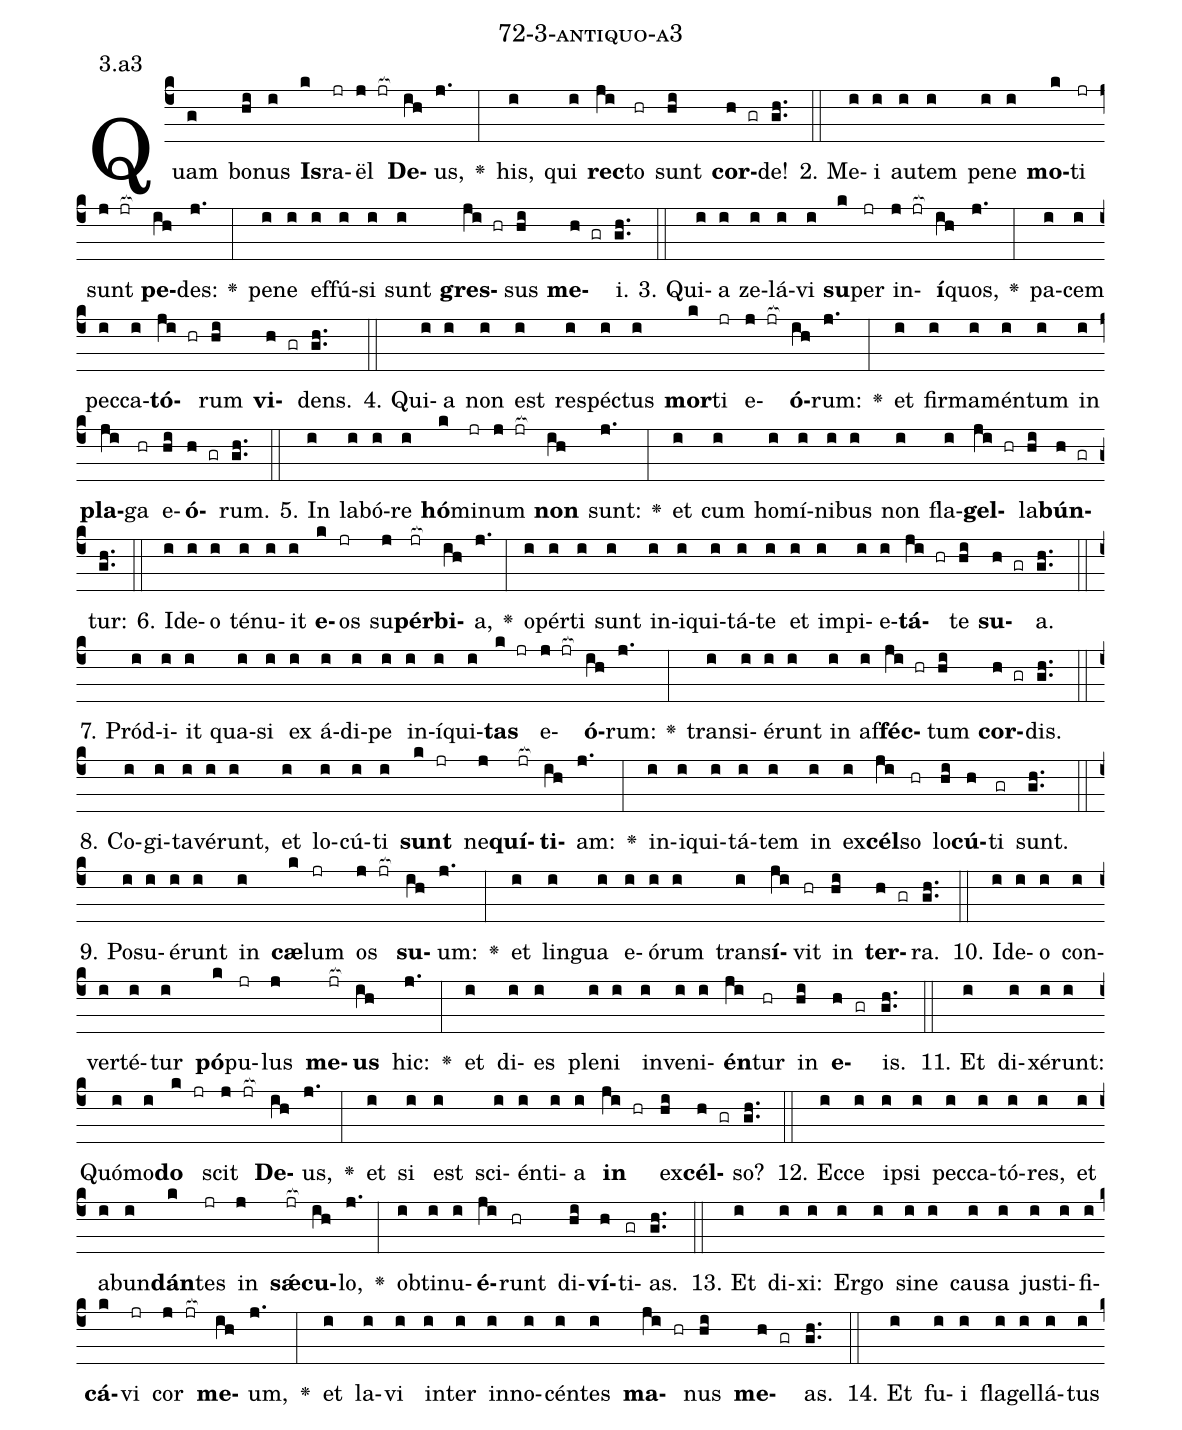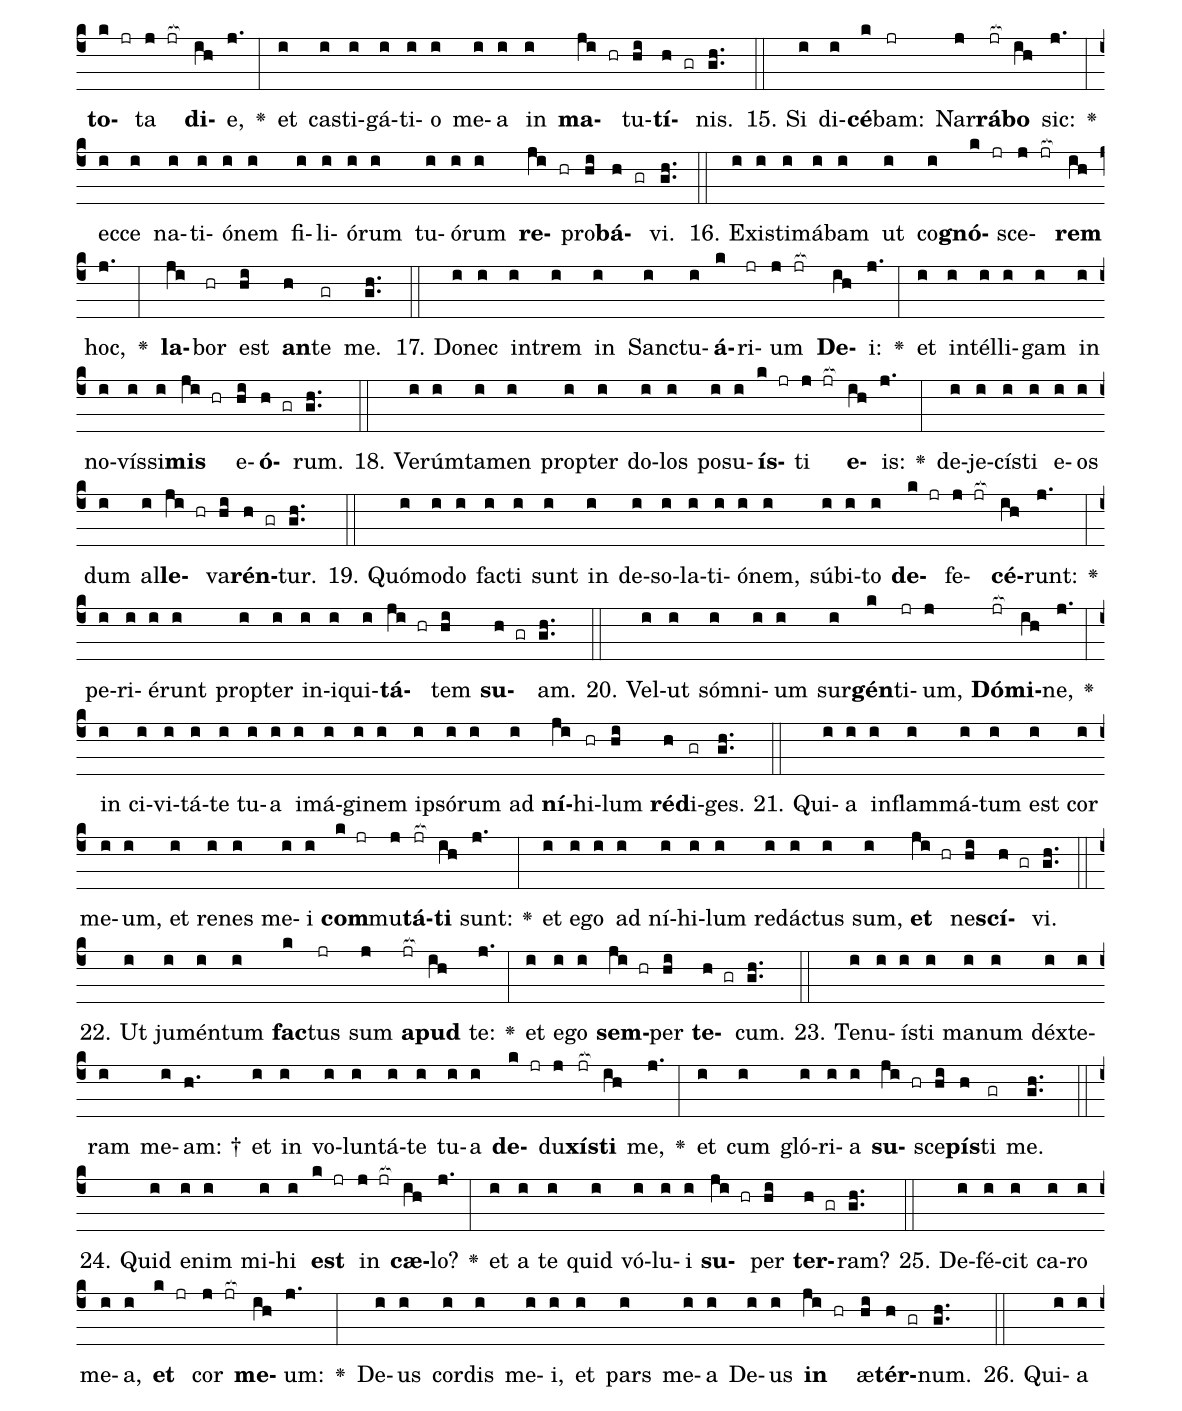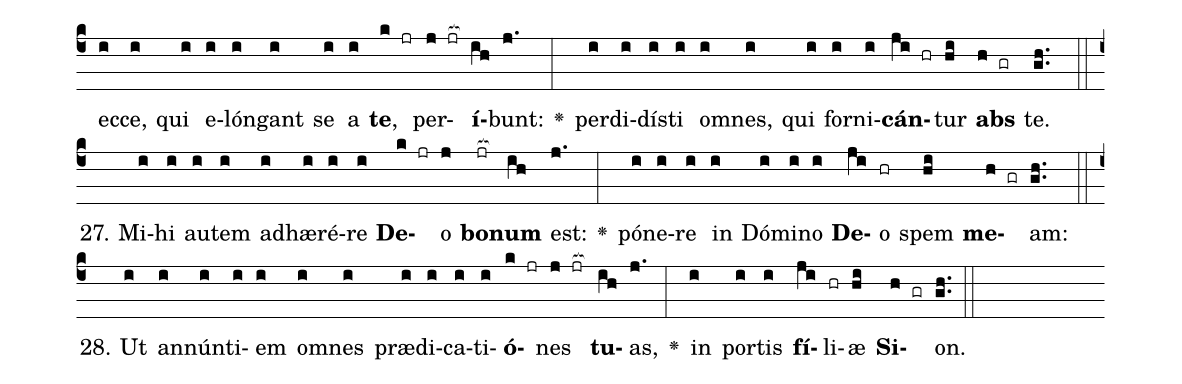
name: 72-3-antiquo-a3;
annotation: 3.a3;
%%
(c4)Quam(g) bo(hi)nus(i) <b>Is</b>(k)ra(jr)ël(j jr[ocb:1{]) <b>De</b>(ih[ocb:0}])us,(j.) <v>\greheightstar</v>(:) his,(i) qui(i) <b>rec</b>(ji)to(hr) sunt(hi) <b>cor</b>(h gr)de!(gh..) (::)
2. Me(i)i(i) au(i)tem(i) pe(i)ne(i) <b>mo</b>(k)ti(jr) sunt(j jr[ocb:1{]) <b>pe</b>(ih[ocb:0}])des:(j.) <v>\greheightstar</v>(:) pe(i)ne(i) ef(i)fú(i)si(i) sunt(i) <b>gres</b>(ji hr)sus(hi) <b>me</b>(h gr)i.(gh..) (::)
3. Qui(i)a(i) ze(i)lá(i)vi(i) <b>su</b>(k)per(jr) in(j jr[ocb:1{])<b>í</b>(ih[ocb:0}])quos,(j.) <v>\greheightstar</v>(:) pa(i)cem(i) pec(i)ca(i)<b>tó</b>(ji hr)rum(hi) <b>vi</b>(h gr)dens.(gh..) (::)
4. Qui(i)a(i) non(i) est(i) re(i)spéc(i)tus(i) <b>mor</b>(k)ti(jr) e(j jr[ocb:1{])<b>ó</b>(ih[ocb:0}])rum:(j.) <v>\greheightstar</v>(:) et(i) fir(i)ma(i)mén(i)tum(i) in(i) <b>pla</b>(ji)ga(hr) e(hi)<b>ó</b>(h gr)rum.(gh..) (::)
5. In(i) la(i)bó(i)re(i) <b>hó</b>(k)mi(jr)num(j jr[ocb:1{]) <b>non</b>(ih[ocb:0}]) sunt:(j.) <v>\greheightstar</v>(:) et(i) cum(i) ho(i)mí(i)ni(i)bus(i) non(i) fla(i)<b>gel</b>(ji hr)la(hi)<b>bún</b>(h gr)tur:(gh..) (::)
6. Id(i)e(i)o(i) té(i)nu(i)it(i) <b>e</b>(k)os(jr) su(j)<b>pér</b>(jr[ocb:1{])<b>bi</b>(ih[ocb:0}])a,(j.) <v>\greheightstar</v>(:) o(i)pér(i)ti(i) sunt(i) in(i)i(i)qui(i)tá(i)te(i) et(i) im(i)pi(i)e(i)<b>tá</b>(ji hr)te(hi) <b>su</b>(h gr)a.(gh..) (::)
7. Pród(i)i(i)it(i) qua(i)si(i) ex(i) á(i)di(i)pe(i) in(i)í(i)qui(i)<b>tas</b>(k jr) e(j jr[ocb:1{])<b>ó</b>(ih[ocb:0}])rum:(j.) <v>\greheightstar</v>(:) trans(i)i(i)é(i)runt(i) in(i) af(i)<b>féc</b>(ji hr)tum(hi) <b>cor</b>(h gr)dis.(gh..) (::)
8. Co(i)gi(i)ta(i)vé(i)runt,(i) et(i) lo(i)cú(i)ti(i) <b>sunt</b>(k jr) ne(j)<b>quí</b>(jr[ocb:1{])<b>ti</b>(ih[ocb:0}])am:(j.) <v>\greheightstar</v>(:) in(i)i(i)qui(i)tá(i)tem(i) in(i) ex(i)<b>cél</b>(ji)so(hr) lo(hi)<b>cú</b>(h)ti(gr) sunt.(gh..) (::)
9. Po(i)su(i)é(i)runt(i) in(i) <b>cæ</b>(k)lum(jr) os(j jr[ocb:1{]) <b>su</b>(ih[ocb:0}])um:(j.) <v>\greheightstar</v>(:) et(i) lin(i)gua(i) e(i)ó(i)rum(i) trans(i)<b>í</b>(ji)vit(hr) in(hi) <b>ter</b>(h gr)ra.(gh..) (::)
10. Id(i)e(i)o(i) con(i)ver(i)té(i)tur(i) <b>pó</b>(k)pu(jr)lus(j) <b>me</b>(jr[ocb:1{])<b>us</b>(ih[ocb:0}]) hic:(j.) <v>\greheightstar</v>(:) et(i) di(i)es(i) ple(i)ni(i) in(i)ve(i)ni(i)<b>én</b>(ji)tur(hr) in(hi) <b>e</b>(h gr)is.(gh..) (::)
11. Et(i) di(i)xé(i)runt:(i) Quó(i)mo(i)<b>do</b>(k jr) scit(j jr[ocb:1{]) <b>De</b>(ih[ocb:0}])us,(j.) <v>\greheightstar</v>(:) et(i) si(i) est(i) sci(i)én(i)ti(i)a(i) <b>in</b>(ji hr) ex(hi)<b>cél</b>(h gr)so?(gh..) (::)
12. Ec(i)ce(i) ip(i)si(i) pec(i)ca(i)tó(i)res,(i) et(i) ab(i)un(i)<b>dán</b>(k)tes(jr) in(j) <b>sǽ</b>(jr[ocb:1{])<b>cu</b>(ih[ocb:0}])lo,(j.) <v>\greheightstar</v>(:) ob(i)ti(i)nu(i)<b>é</b>(ji)runt(hr) di(hi)<b>ví</b>(h)ti(gr)as.(gh..) (::)
13. Et(i) di(i)xi:(i) Er(i)go(i) si(i)ne(i) cau(i)sa(i) jus(i)ti(i)fi(i)<b>cá</b>(k)vi(jr) cor(j jr[ocb:1{]) <b>me</b>(ih[ocb:0}])um,(j.) <v>\greheightstar</v>(:) et(i) la(i)vi(i) in(i)ter(i) in(i)no(i)cén(i)tes(i) <b>ma</b>(ji hr)nus(hi) <b>me</b>(h gr)as.(gh..) (::)
14. Et(i) fu(i)i(i) fla(i)gel(i)lá(i)tus(i) <b>to</b>(k jr)ta(j jr[ocb:1{]) <b>di</b>(ih[ocb:0}])e,(j.) <v>\greheightstar</v>(:) et(i) cas(i)ti(i)gá(i)ti(i)o(i) me(i)a(i) in(i) <b>ma</b>(ji hr)tu(hi)<b>tí</b>(h gr)nis.(gh..) (::)
15. Si(i) di(i)<b>cé</b>(k)bam:(jr) Nar(j)<b>rá</b>(jr[ocb:1{])<b>bo</b>(ih[ocb:0}]) sic:(j.) <v>\greheightstar</v>(:) ec(i)ce(i) na(i)ti(i)ó(i)nem(i) fi(i)li(i)ó(i)rum(i) tu(i)ó(i)rum(i) <b>re</b>(ji hr)pro(hi)<b>bá</b>(h gr)vi.(gh..) (::)
16. Ex(i)is(i)ti(i)má(i)bam(i) ut(i) co(i)<b>gnó</b>(k jr)sce(j jr[ocb:1{])<b>rem</b>(ih[ocb:0}]) hoc,(j.) <v>\greheightstar</v>(:) <b>la</b>(ji)bor(hr) est(hi) <b>an</b>(h)te(gr) me.(gh..) (::)
17. Do(i)nec(i) in(i)trem(i) in(i) Sanc(i)tu(i)<b>á</b>(k)ri(jr)um(j jr[ocb:1{]) <b>De</b>(ih[ocb:0}])i:(j.) <v>\greheightstar</v>(:) et(i) in(i)tél(i)li(i)gam(i) in(i) no(i)vís(i)si(i)<b>mis</b>(ji hr) e(hi)<b>ó</b>(h gr)rum.(gh..) (::)
18. Ve(i)rúm(i)ta(i)men(i) prop(i)ter(i) do(i)los(i) po(i)su(i)<b>ís</b>(k jr)ti(j jr[ocb:1{]) <b>e</b>(ih[ocb:0}])is:(j.) <v>\greheightstar</v>(:) de(i)je(i)cís(i)ti(i) e(i)os(i) dum(i) al(i)<b>le</b>(ji hr)va(hi)<b>rén</b>(h gr)tur.(gh..) (::)
19. Quó(i)mo(i)do(i) fac(i)ti(i) sunt(i) in(i) de(i)so(i)la(i)ti(i)ó(i)nem,(i) súb(i)i(i)to(i) <b>de</b>(k jr)fe(j jr[ocb:1{])<b>cé</b>(ih[ocb:0}])runt:(j.) <v>\greheightstar</v>(:) pe(i)ri(i)é(i)runt(i) prop(i)ter(i) in(i)i(i)qui(i)<b>tá</b>(ji hr)tem(hi) <b>su</b>(h gr)am.(gh..) (::)
20. Vel(i)ut(i) sóm(i)ni(i)um(i) sur(i)<b>gén</b>(k)ti(jr)um,(j) <b>Dó</b>(jr[ocb:1{])<b>mi</b>(ih[ocb:0}])ne,(j.) <v>\greheightstar</v>(:) in(i) ci(i)vi(i)tá(i)te(i) tu(i)a(i) i(i)má(i)gi(i)nem(i) ip(i)só(i)rum(i) ad(i) <b>ní</b>(ji)hi(hr)lum(hi) <b>réd</b>(h)i(gr)ges.(gh..) (::)
21. Qui(i)a(i) in(i)flam(i)má(i)tum(i) est(i) cor(i) me(i)um,(i) et(i) re(i)nes(i) me(i)i(i) <b>com</b>(k jr)mu(j)<b>tá</b>(jr[ocb:1{])<b>ti</b>(ih[ocb:0}]) sunt:(j.) <v>\greheightstar</v>(:) et(i) e(i)go(i) ad(i) ní(i)hi(i)lum(i) red(i)ác(i)tus(i) sum,(i) <b>et</b>(ji hr) ne(hi)<b>scí</b>(h gr)vi.(gh..) (::)
22. Ut(i) ju(i)mén(i)tum(i) <b>fac</b>(k)tus(jr) sum(j) <b>a</b>(jr[ocb:1{])<b>pud</b>(ih[ocb:0}]) te:(j.) <v>\greheightstar</v>(:) et(i) e(i)go(i) <b>sem</b>(ji hr)per(hi) <b>te</b>(h gr)cum.(gh..) (::)
23. Te(i)nu(i)ís(i)ti(i) ma(i)num(i) déx(i)te(i)ram(i) me(i)am: †(h.) et(i) in(i) vo(i)lun(i)tá(i)te(i) tu(i)a(i) <b>de</b>(k jr)du(j)<b>xís</b>(jr[ocb:1{])<b>ti</b>(ih[ocb:0}]) me,(j.) <v>\greheightstar</v>(:) et(i) cum(i) gló(i)ri(i)a(i) <b>su</b>(ji hr)sce(hi)<b>pís</b>(h)ti(gr) me.(gh..) (::)
24. Quid(i) e(i)nim(i) mi(i)hi(i) <b>est</b>(k jr) in(j jr[ocb:1{]) <b>cæ</b>(ih[ocb:0}])lo?(j.) <v>\greheightstar</v>(:) et(i) a(i) te(i) quid(i) vó(i)lu(i)i(i) <b>su</b>(ji hr)per(hi) <b>ter</b>(h gr)ram?(gh..) (::)
25. De(i)fé(i)cit(i) ca(i)ro(i) me(i)a,(i) <b>et</b>(k jr) cor(j jr[ocb:1{]) <b>me</b>(ih[ocb:0}])um:(j.) <v>\greheightstar</v>(:) De(i)us(i) cor(i)dis(i) me(i)i,(i) et(i) pars(i) me(i)a(i) De(i)us(i) <b>in</b>(ji hr) æ(hi)<b>tér</b>(h gr)num.(gh..) (::)
26. Qui(i)a(i) ec(i)ce,(i) qui(i) e(i)lón(i)gant(i) se(i) a(i) <b>te</b>,(k jr) per(j jr[ocb:1{])<b>í</b>(ih[ocb:0}])bunt:(j.) <v>\greheightstar</v>(:) per(i)di(i)dís(i)ti(i) om(i)nes,(i) qui(i) for(i)ni(i)<b>cán</b>(ji hr)tur(hi) <b>abs</b>(h gr) te.(gh..) (::)
27. Mi(i)hi(i) au(i)tem(i) ad(i)hæ(i)ré(i)re(i) <b>De</b>(k jr)o(j) <b>bo</b>(jr[ocb:1{])<b>num</b>(ih[ocb:0}]) est:(j.) <v>\greheightstar</v>(:) pó(i)ne(i)re(i) in(i) Dó(i)mi(i)no(i) <b>De</b>(ji)o(hr) spem(hi) <b>me</b>(h gr)am:(gh..) (::)
28. Ut(i) an(i)nún(i)ti(i)em(i) om(i)nes(i) præ(i)di(i)ca(i)ti(i)<b>ó</b>(k jr)nes(j jr[ocb:1{]) <b>tu</b>(ih[ocb:0}])as,(j.) <v>\greheightstar</v>(:) in(i) por(i)tis(i) <b>fí</b>(ji)li(hr)æ(hi) <b>Si</b>(h gr)on.(gh..) (::)
